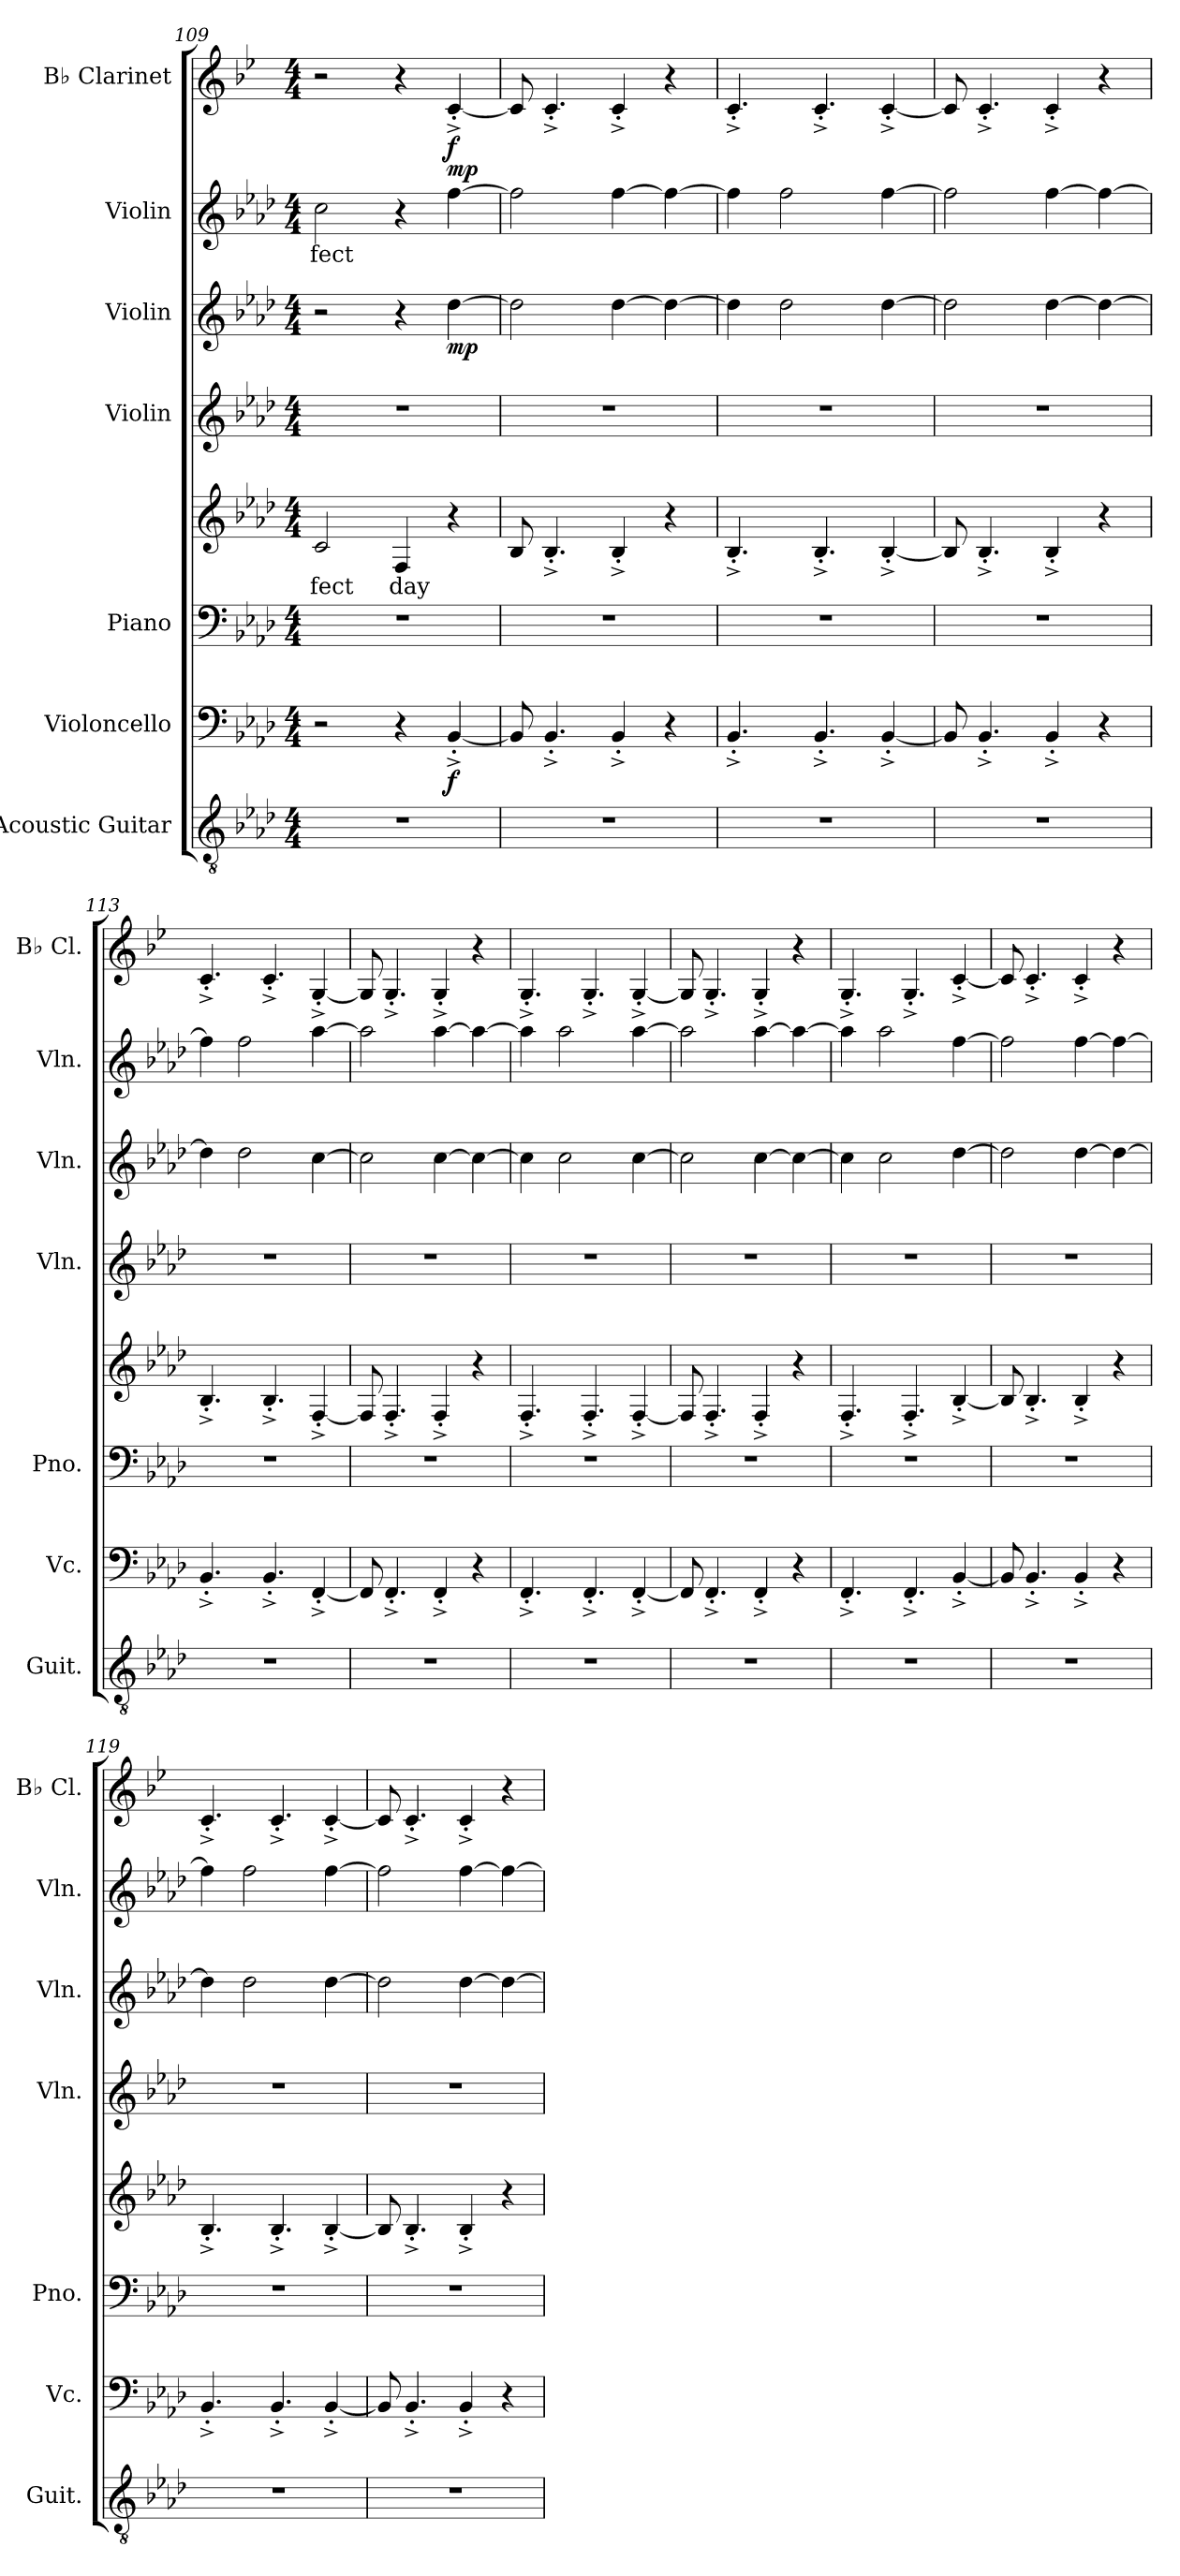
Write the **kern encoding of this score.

**kern	**kern	**dynam	**kern	**kern	**text	**kern	**kern	**dynam	**kern	**text	**dynam	**kern	**dynam
*part7	*part6	*part6	*part5	*part5	*part5	*part4	*part3	*part3	*part2	*part2	*part2	*part1	*part1
*staff8	*staff7	*staff7	*staff6	*staff5	*staff5	*staff4	*staff3	*staff3	*staff2	*staff2	*staff2	*staff1	*staff1
*I"Acoustic Guitar	*I"Violoncello	*	*I"Piano	*	*	*I"Violin	*I"Violin	*	*I"Violin	*	*	*I"B♭ Clarinet	*
*I'Guit.	*I'Vc.	*	*I'Pno.	*	*	*I'Vln.	*I'Vln.	*	*I'Vln.	*	*	*I'B♭ Cl.	*
*clefGv2	*clefF4	*	*clefF4	*clefG2	*	*clefG2	*clefG2	*	*clefG2	*	*	*clefG2	*
*	*	*	*	*	*	*	*	*	*	*	*	*ITrd1c2	*
*k[b-e-a-d-]	*k[b-e-a-d-]	*	*k[b-e-a-d-]	*k[b-e-a-d-]	*	*k[b-e-a-d-]	*k[b-e-a-d-]	*	*k[b-e-a-d-]	*	*	*k[b-e-a-d-]	*
*M4/4	*M4/4	*	*M4/4	*M4/4	*	*M4/4	*M4/4	*	*M4/4	*	*	*M4/4	*
=109	=109	=109	=109	=109	=109	=109	=109	=109	=109	=109	=109	=109	=109
!	!	!	!	!	!LO:LY:b	!	!	!	!	!LO:LY:b	!	!	!
1r	2r	.	1r	2c/	-fect	1r	2r	.	2cc\	-fect	.	2r	.
!	!	!	!	!	!LO:LY:b	!	!	!	!	!	!	!	!
.	4r	.	.	4F/	day	.	4r	.	4r	.	.	4r	.
!	!	!LO:DY:b	!	!	!	!	!	!LO:DY:b	!	!	!LO:DY:b	!	!LO:DY:b
.	[4BB-^'/	f	.	4r	.	.	[4dd-\	mp	[4ff\	.	mp	[4B-^'/	f
!!LO:PB:g=z
=110	=110	=110	=110	=110	=110	=110	=110	=110	=110	=110	=110	=110	=110
1r	8BB-/]	.	1r	8B-/	.	1r	2dd-\]	.	2ff\]	.	.	8B-/]	.
.	4.BB-^'/	.	.	4.B-^'/	.	.	.	.	.	.	.	4.B-^'/	.
.	4BB-^'/	.	.	4B-^'/	.	.	[4dd-\	.	[4ff\	.	.	4B-^'/	.
.	4r	.	.	4r	.	.	4dd-\_	.	4ff\_	.	.	4r	.
=111	=111	=111	=111	=111	=111	=111	=111	=111	=111	=111	=111	=111	=111
1r	4.BB-^'/	.	1r	4.B-^'/	.	1r	4dd-\]	.	4ff\]	.	.	4.B-^'/	.
.	.	.	.	.	.	.	2dd-\	.	2ff\	.	.	.	.
.	4.BB-^'/	.	.	4.B-^'/	.	.	.	.	.	.	.	4.B-^'/	.
.	[4BB-^'/	.	.	[4B-^'/	.	.	[4dd-\	.	[4ff\	.	.	[4B-^'/	.
=112	=112	=112	=112	=112	=112	=112	=112	=112	=112	=112	=112	=112	=112
1r	8BB-/]	.	1r	8B-/]	.	1r	2dd-\]	.	2ff\]	.	.	8B-/]	.
.	4.BB-^'/	.	.	4.B-^'/	.	.	.	.	.	.	.	4.B-^'/	.
.	4BB-^'/	.	.	4B-^'/	.	.	[4dd-\	.	[4ff\	.	.	4B-^'/	.
.	4r	.	.	4r	.	.	4dd-\_	.	4ff\_	.	.	4r	.
=113	=113	=113	=113	=113	=113	=113	=113	=113	=113	=113	=113	=113	=113
1r	4.BB-^'/	.	1r	4.B-^'/	.	1r	4dd-\]	.	4ff\]	.	.	4.B-^'/	.
.	.	.	.	.	.	.	2dd-\	.	2ff\	.	.	.	.
.	4.BB-^'/	.	.	4.B-^'/	.	.	.	.	.	.	.	4.B-^'/	.
.	[4FF^'/	.	.	[4F^'/	.	.	[4cc\	.	[4aa-\	.	.	[4F^'/	.
=114	=114	=114	=114	=114	=114	=114	=114	=114	=114	=114	=114	=114	=114
1r	8FF/]	.	1r	8F/]	.	1r	2cc\]	.	2aa-\]	.	.	8F/]	.
.	4.FF^'/	.	.	4.F^'/	.	.	.	.	.	.	.	4.F^'/	.
.	4FF^'/	.	.	4F^'/	.	.	[4cc\	.	[4aa-\	.	.	4F^'/	.
.	4r	.	.	4r	.	.	4cc\_	.	4aa-\_	.	.	4r	.
=115	=115	=115	=115	=115	=115	=115	=115	=115	=115	=115	=115	=115	=115
1r	4.FF^'/	.	1r	4.F^'/	.	1r	4cc\]	.	4aa-\]	.	.	4.F^'/	.
.	.	.	.	.	.	.	2cc\	.	2aa-\	.	.	.	.
.	4.FF^'/	.	.	4.F^'/	.	.	.	.	.	.	.	4.F^'/	.
.	[4FF^'/	.	.	[4F^'/	.	.	[4cc\	.	[4aa-\	.	.	[4F^'/	.
!!LO:PB:g=z
=116	=116	=116	=116	=116	=116	=116	=116	=116	=116	=116	=116	=116	=116
1r	8FF/]	.	1r	8F/]	.	1r	2cc\]	.	2aa-\]	.	.	8F/]	.
.	4.FF^'/	.	.	4.F^'/	.	.	.	.	.	.	.	4.F^'/	.
.	4FF^'/	.	.	4F^'/	.	.	[4cc\	.	[4aa-\	.	.	4F^'/	.
.	4r	.	.	4r	.	.	4cc\_	.	4aa-\_	.	.	4r	.
=117	=117	=117	=117	=117	=117	=117	=117	=117	=117	=117	=117	=117	=117
1r	4.FF^'/	.	1r	4.F^'/	.	1r	4cc\]	.	4aa-\]	.	.	4.F^'/	.
.	.	.	.	.	.	.	2cc\	.	2aa-\	.	.	.	.
.	4.FF^'/	.	.	4.F^'/	.	.	.	.	.	.	.	4.F^'/	.
.	[4BB-^'/	.	.	[4B-^'/	.	.	[4dd-\	.	[4ff\	.	.	[4B-^'/	.
=118	=118	=118	=118	=118	=118	=118	=118	=118	=118	=118	=118	=118	=118
1r	8BB-/]	.	1r	8B-/]	.	1r	2dd-\]	.	2ff\]	.	.	8B-/]	.
.	4.BB-^'/	.	.	4.B-^'/	.	.	.	.	.	.	.	4.B-^'/	.
.	4BB-^'/	.	.	4B-^'/	.	.	[4dd-\	.	[4ff\	.	.	4B-^'/	.
.	4r	.	.	4r	.	.	4dd-\_	.	4ff\_	.	.	4r	.
=119	=119	=119	=119	=119	=119	=119	=119	=119	=119	=119	=119	=119	=119
1r	4.BB-^'/	.	1r	4.B-^'/	.	1r	4dd-\]	.	4ff\]	.	.	4.B-^'/	.
.	.	.	.	.	.	.	2dd-\	.	2ff\	.	.	.	.
.	4.BB-^'/	.	.	4.B-^'/	.	.	.	.	.	.	.	4.B-^'/	.
.	[4BB-^'/	.	.	[4B-^'/	.	.	[4dd-\	.	[4ff\	.	.	[4B-^'/	.
=120	=120	=120	=120	=120	=120	=120	=120	=120	=120	=120	=120	=120	=120
1r	8BB-/]	.	1r	8B-/]	.	1r	2dd-\]	.	2ff\]	.	.	8B-/]	.
.	4.BB-^'/	.	.	4.B-^'/	.	.	.	.	.	.	.	4.B-^'/	.
.	4BB-^'/	.	.	4B-^'/	.	.	[4dd-\	.	[4ff\	.	.	4B-^'/	.
.	4r	.	.	4r	.	.	4dd-\_	.	4ff\_	.	.	4r	.
=	=	=	=	=	=	=	=	=	=	=	=	=	=
*-	*-	*-	*-	*-	*-	*-	*-	*-	*-	*-	*-	*-	*-
